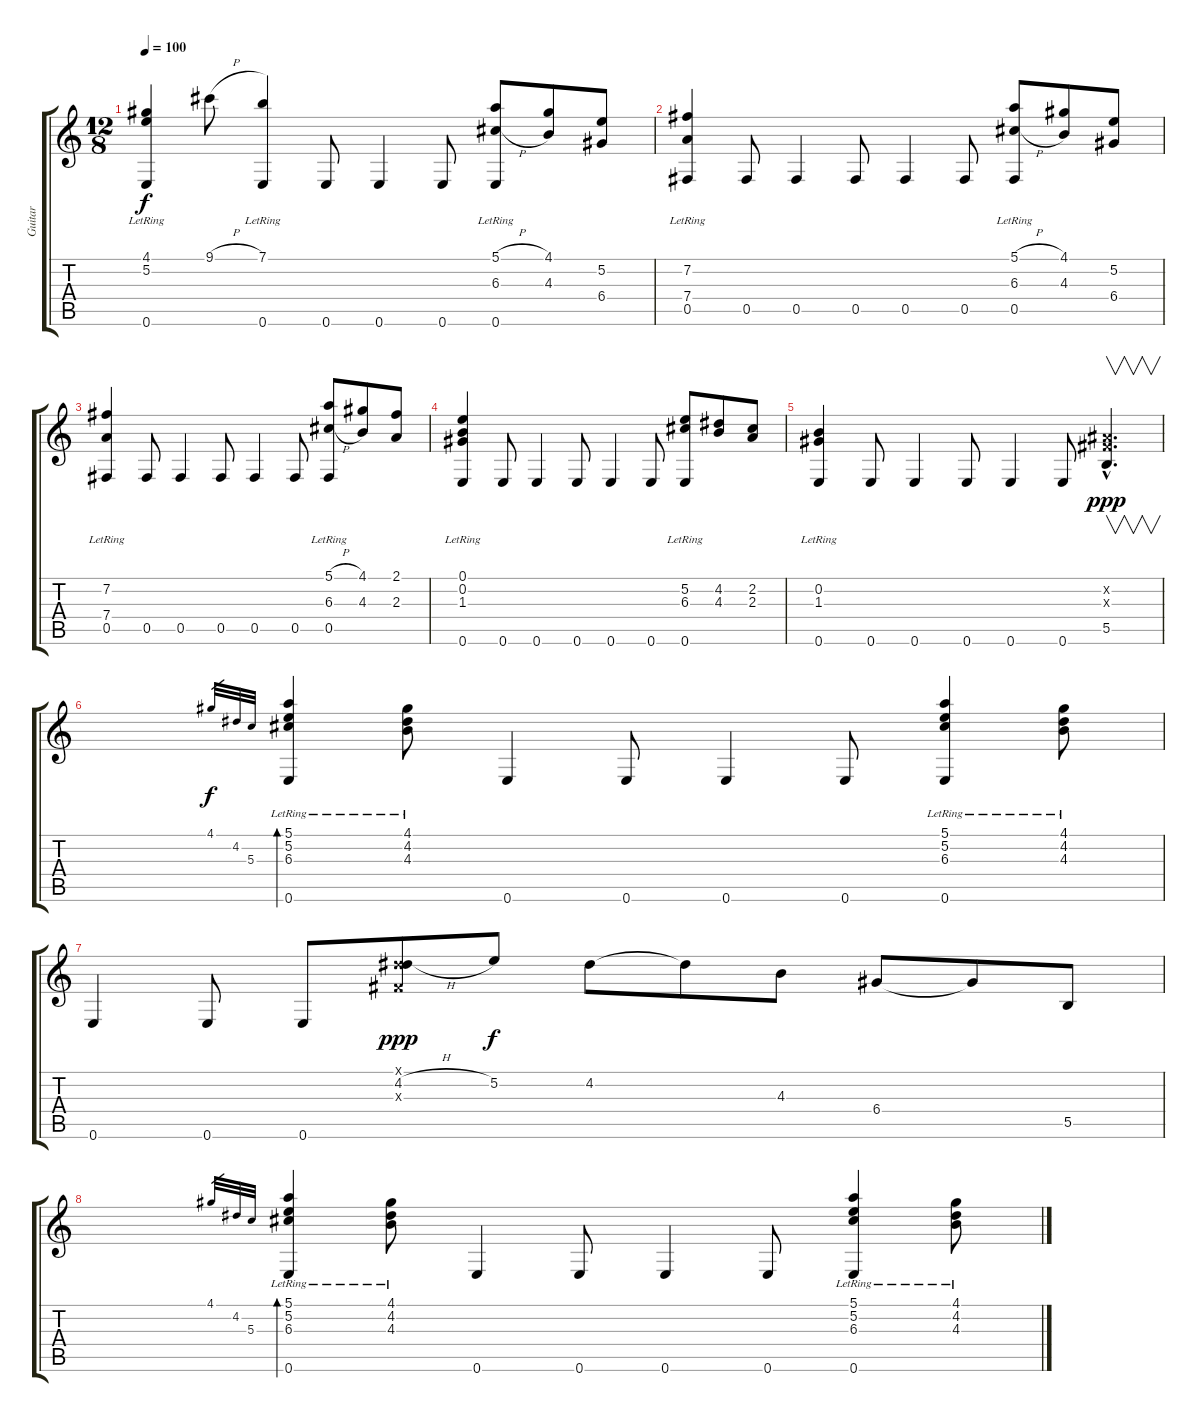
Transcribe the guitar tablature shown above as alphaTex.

\track ("Guitar" "Guitar") {instrument acousticguitarnylon}
\staff {score tabs}
\tuning (E4 B3 G3 D3 Gb2 E2) {hide}
\ts (12 8)
\tempo 100
\clef g2
\ks c
(4.1 5.2 0.6{lr}).4{dy f} 9.1{h}.8 (7.1{lr} 0.6).4 0.6.8 0.6.4 0.6.8 (5.1{h} 6.3{h} 0.6{lr}).8 (4.1 4.3).8 (5.2 6.4).8 |
(7.2{lr} 7.4{lr} 0.5).4 0.5.8 0.5.4 0.5.8 0.5.4 0.5.8 (5.1{h} 6.3{h} 0.5{lr}).8 (4.1 4.3).8 (5.2 6.4).8 |
(7.2{lr} 7.4{lr} 0.5).4 0.5.8 0.5.4 0.5.8 0.5.4 0.5.8 (5.1{h} 6.3{h} 0.5{lr}).8 (4.1 4.3).8 (2.1 2.3).8 |
(0.1{lr} 0.2{lr} 1.3{lr} 0.6).4 0.6.8 0.6.4 0.6.8 0.6.4 0.6.8 (5.2 6.3 0.6{lr}).8 (4.2 4.3).8 (2.2 2.3).8 |
(0.2{lr} 1.3{lr} 0.6).4 0.6.8 0.6.4 0.6.8 0.6.4 0.6.8 (-1.2{hac x} -1.3{hac x} 5.5{hac}).4{v d dy ppp} |
4.1.32{gr dy f} 4.2.32{gr} 5.3.32{gr} (5.1 5.2 6.3 0.6{lr}).4{bd 60} (4.1{lr} 4.2{lr} 4.3{lr}).8 0.6.4 0.6.8 0.6.4 0.6.8 (5.1 5.2 6.3 0.6{lr}).4 (4.1{lr} 4.2{lr} 4.3{lr}).8 |
0.6.4 0.6.8 0.6.8 (-1.1{x} 4.2{h} -1.3{x}).8{dy ppp} 5.2.8{dy f} 4.2.8 4.2{t}.8 4.3.8 6.4.8 6.4{t}.8 5.5.8 |
4.1.32{gr} 4.2.32{gr} 5.3.32{gr} (5.1 5.2 6.3 0.6{lr}).4{bd 60} (4.1{lr} 4.2{lr} 4.3{lr}).8 0.6.4 0.6.8 0.6.4 0.6.8 (5.1 5.2 6.3 0.6{lr}).4 (4.1{lr} 4.2{lr} 4.3{lr}).8
